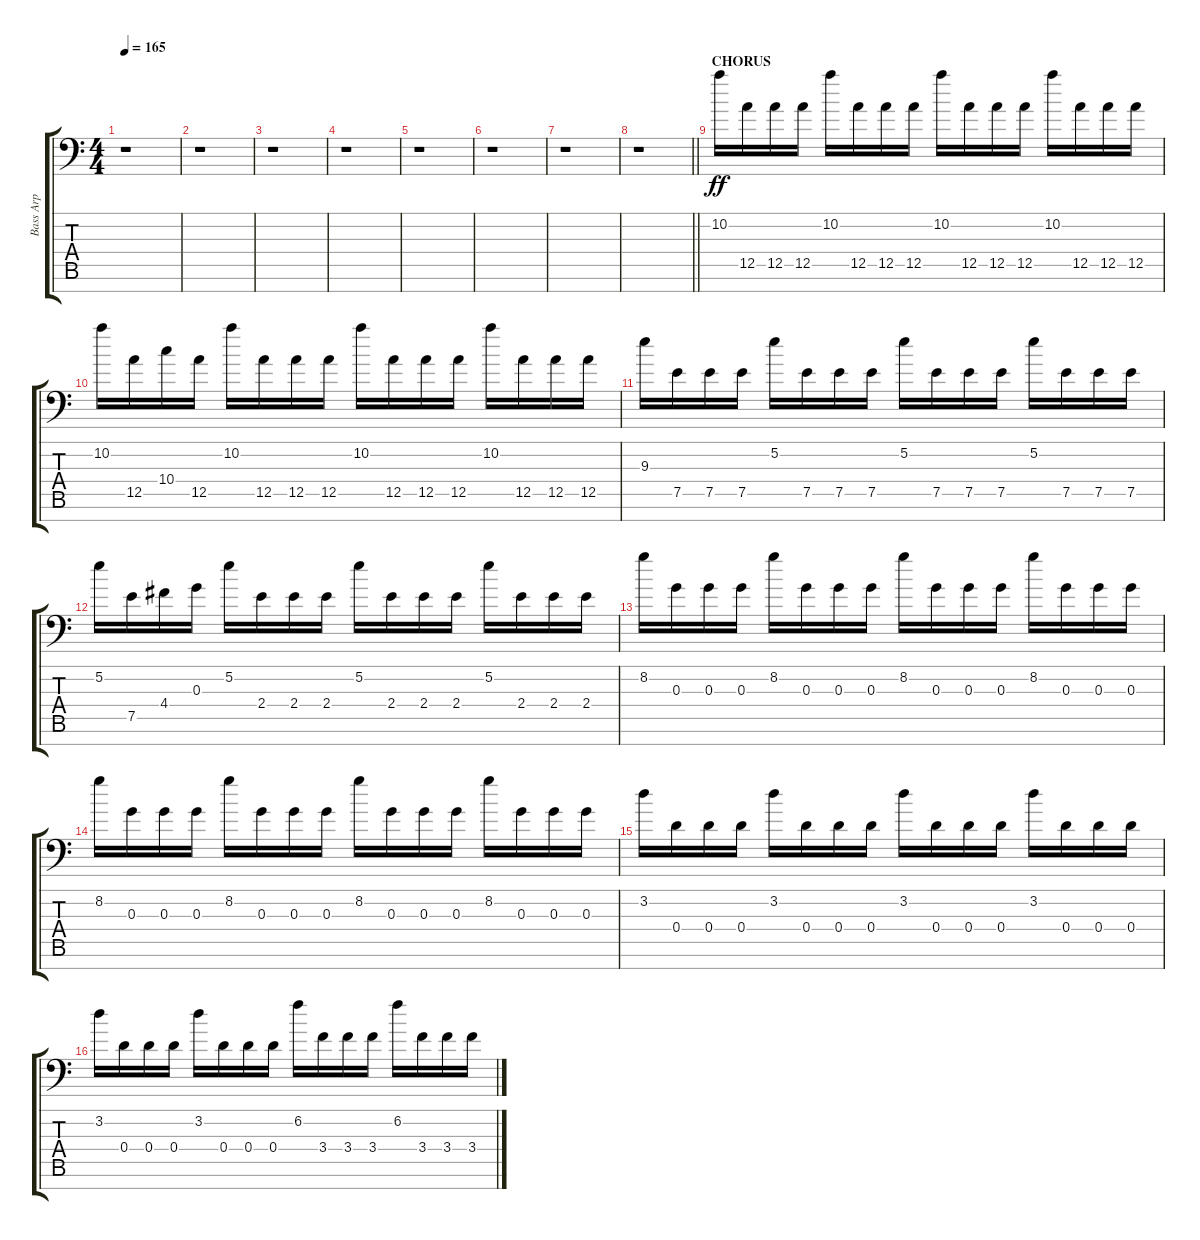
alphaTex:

\track ("Bass Arp" "Bass Arp") {instrument synthbass1}
\staff {score tabs}
\tuning (C8 B3 G3 D3 A2 E2 C-1) {hide}
\ts (4 4)
\tempo 165
\clef f4
\ks c
r.1{dy ff} |
r.1 |
r.1 |
r.1 |
r.1 |
r.1 |
r.1 |
\barLineRight lightlight
r.1 |
\section ("" "CHORUS")
10.2.16 12.5.16 12.5.16 12.5.16 10.2.16 12.5.16 12.5.16 12.5.16 10.2.16 12.5.16 12.5.16 12.5.16 10.2.16 12.5.16 12.5.16 12.5.16 |
10.2.16 12.5.16 10.4.16 12.5.16 10.2.16 12.5.16 12.5.16 12.5.16 10.2.16 12.5.16 12.5.16 12.5.16 10.2.16 12.5.16 12.5.16 12.5.16 |
9.3.16 7.5.16 7.5.16 7.5.16 5.2.16 7.5.16 7.5.16 7.5.16 5.2.16 7.5.16 7.5.16 7.5.16 5.2.16 7.5.16 7.5.16 7.5.16 |
5.2.16 7.5.16 4.4.16 0.3.16 5.2.16 2.4.16 2.4.16 2.4.16 5.2.16 2.4.16 2.4.16 2.4.16 5.2.16 2.4.16 2.4.16 2.4.16 |
8.2.16 0.3.16 0.3.16 0.3.16 8.2.16 0.3.16 0.3.16 0.3.16 8.2.16 0.3.16 0.3.16 0.3.16 8.2.16 0.3.16 0.3.16 0.3.16 |
8.2.16 0.3.16 0.3.16 0.3.16 8.2.16 0.3.16 0.3.16 0.3.16 8.2.16 0.3.16 0.3.16 0.3.16 8.2.16 0.3.16 0.3.16 0.3.16 |
3.2.16 0.4.16 0.4.16 0.4.16 3.2.16 0.4.16 0.4.16 0.4.16 3.2.16 0.4.16 0.4.16 0.4.16 3.2.16 0.4.16 0.4.16 0.4.16 |
3.2.16 0.4.16 0.4.16 0.4.16 3.2.16 0.4.16 0.4.16 0.4.16 6.2.16 3.4.16 3.4.16 3.4.16 6.2.16 3.4.16 3.4.16 3.4.16
